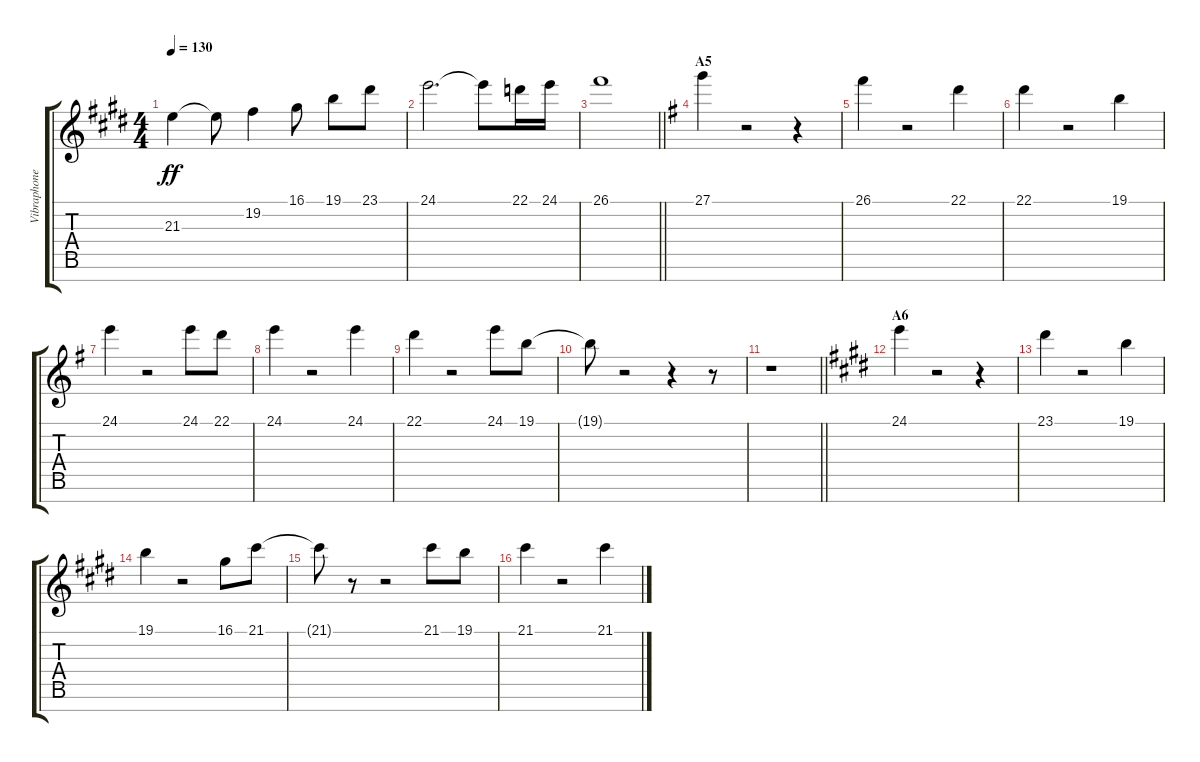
\track ("Vibraphone" "Vibraphone") {instrument fx7echoes}
\staff {score tabs}
\tuning (E4 B3 G3 D3 A2 E2 B1) {hide}
\ts (4 4)
\tempo 130
\clef g2
\ks e
21.3{t}.4{dy ff} 21.3{t}.8 19.2.4 16.1.8 19.1.8 23.1.8 |
24.1.2{d} 24.1{t}.8 22.1.16 24.1.16 |
\barLineRight lightlight
26.1.1 |
\section ("" "A5")
\ks g
27.1.4 r.2 r.4 |
26.1.4 r.2 22.1.4 |
22.1.4 r.2 19.1.4 |
24.1.4 r.2 24.1.8 22.1.8 |
24.1.4 r.2 24.1.4 |
22.1.4 r.2 24.1.8 19.1.8 |
19.1{t}.8 r.2 r.4 r.8 |
\barLineRight lightlight
r.1 |
\section ("" "A6")
\ks e
24.1.4 r.2 r.4 |
23.1.4 r.2 19.1.4 |
19.1.4 r.2 16.1.8 21.1.8 |
21.1{t}.8 r.8 r.2 21.1.8 19.1.8 |
21.1.4 r.2 21.1.4
